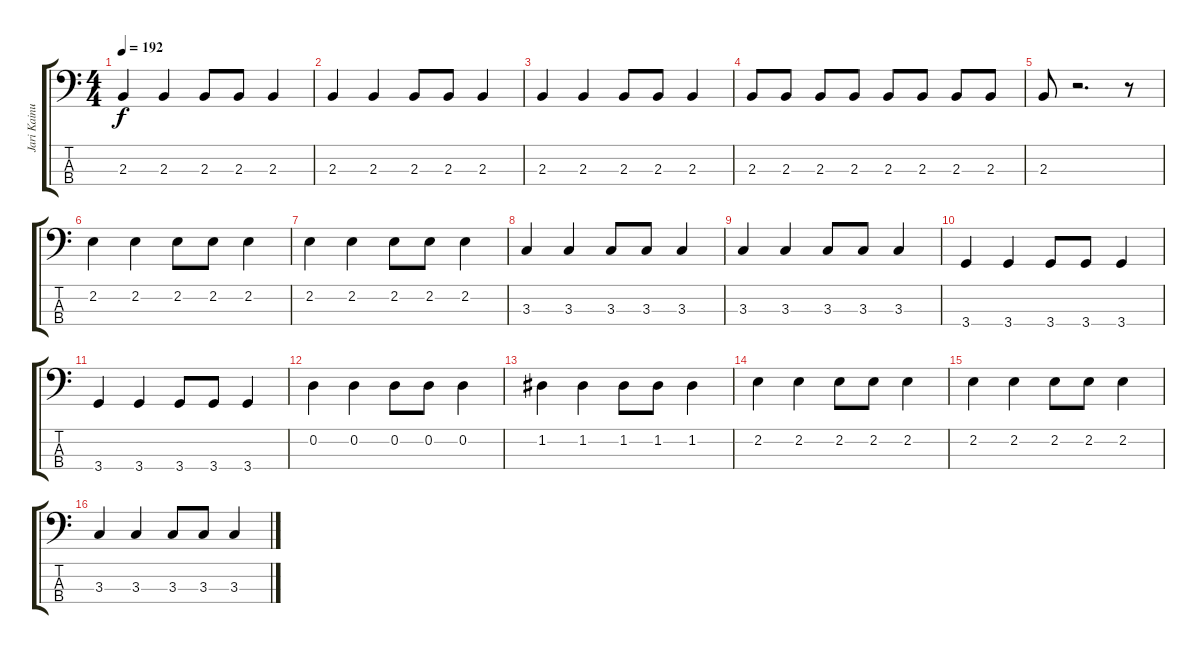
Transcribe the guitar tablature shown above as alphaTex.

\track ("Jari Kainulainen" "Jari Kainu") {instrument electricbassfinger}
\staff {score tabs}
\tuning (G2 D2 A1 E1) {hide}
\ts (4 4)
\tempo 192
\clef f4
\ks c
2.3.4{dy f} 2.3.4 2.3.8 2.3.8 2.3.4 |
2.3.4 2.3.4 2.3.8 2.3.8 2.3.4 |
2.3.4 2.3.4 2.3.8 2.3.8 2.3.4 |
2.3.8 2.3.8 2.3.8 2.3.8 2.3.8 2.3.8 2.3.8 2.3.8 |
2.3.8 r.2{d} r.8 |
2.2.4 2.2.4 2.2.8 2.2.8 2.2.4 |
2.2.4 2.2.4 2.2.8 2.2.8 2.2.4 |
3.3.4 3.3.4 3.3.8 3.3.8 3.3.4 |
3.3.4 3.3.4 3.3.8 3.3.8 3.3.4 |
3.4.4 3.4.4 3.4.8 3.4.8 3.4.4 |
3.4.4 3.4.4 3.4.8 3.4.8 3.4.4 |
0.2.4 0.2.4 0.2.8 0.2.8 0.2.4 |
1.2.4 1.2.4 1.2.8 1.2.8 1.2.4 |
2.2.4 2.2.4 2.2.8 2.2.8 2.2.4 |
2.2.4 2.2.4 2.2.8 2.2.8 2.2.4 |
3.3.4 3.3.4 3.3.8 3.3.8 3.3.4
